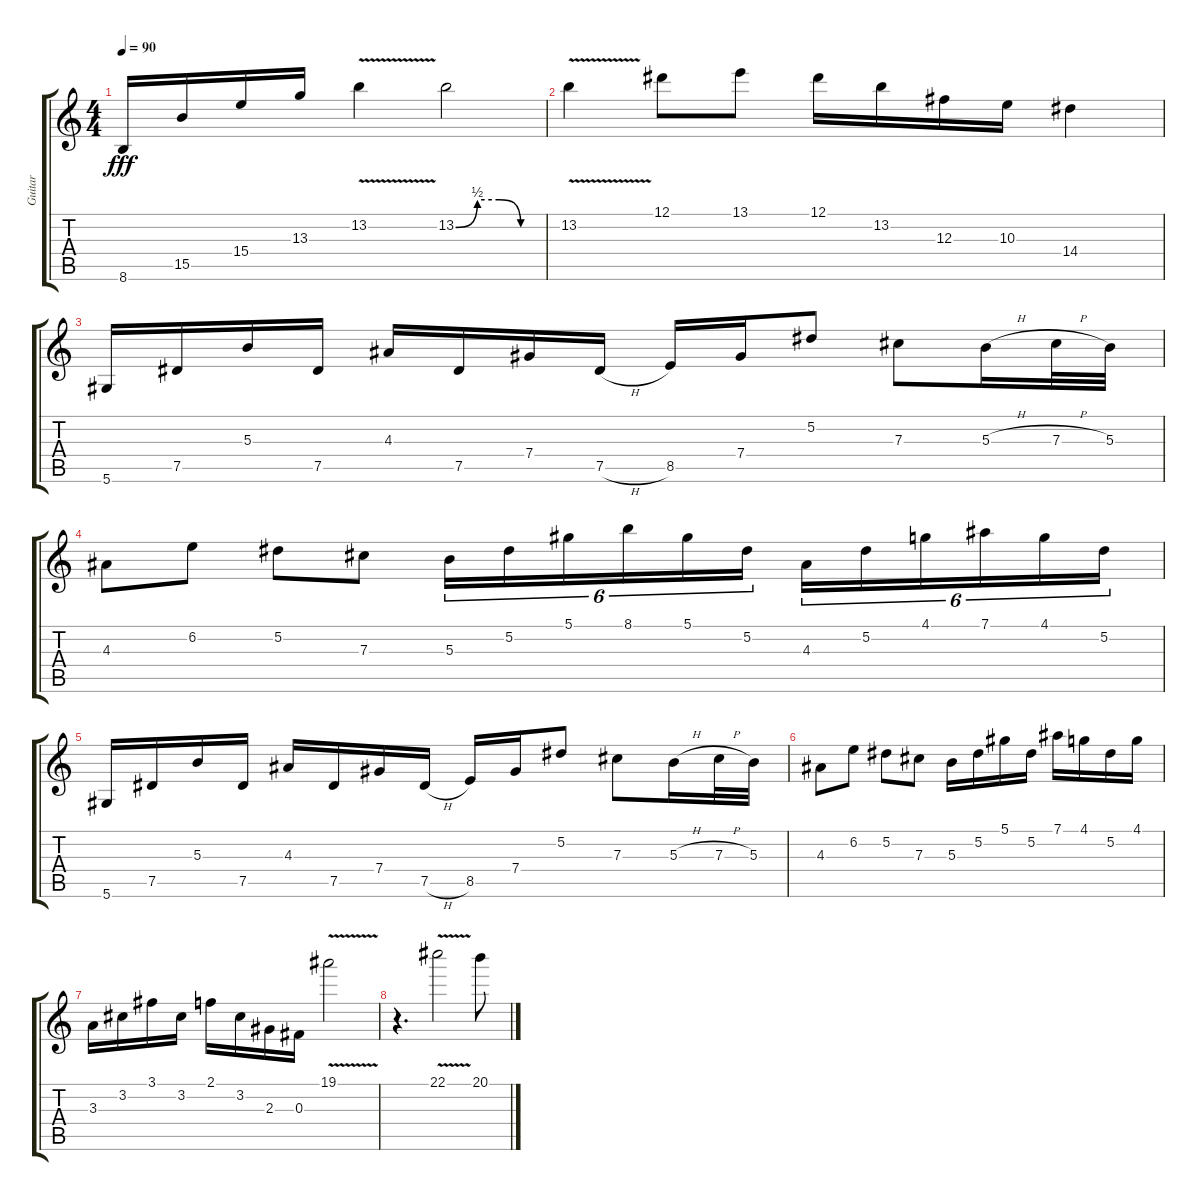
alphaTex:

\track ("Guitar" "Guitar") {instrument acousticguitarsteel}
\staff {score tabs}
\tuning (Eb4 Bb3 Gb3 Db3 Ab2 Eb2) {hide}
\ts (4 4)
\tempo 90
\clef g2
\ks c
8.6.16{dy fff} 15.5.16 15.4.16 13.3.16 13.2{v}.4 13.2{be (custom 0 0 15 2 30 2 45 0 60 0)}.2 |
13.2{v}.4 12.1.8 13.1.8 12.1.16 13.2.16 12.3.16 10.3.16 14.4.4 |
5.6.16 7.5.16 5.3.16 7.5.16 4.3.16 7.5.16 7.4.16 7.5{h}.16 8.5.16 7.4.16 5.2.8 7.3.8 5.3{h}.16 7.3{h}.32 5.3.32 |
4.3.8 6.2.8 5.2.8 7.3.8 5.3.16{tu (6 4)} 5.2.16{tu (6 4)} 5.1.16{tu (6 4)} 8.1.16{tu (6 4)} 5.1.16{tu (6 4)} 5.2.16{tu (6 4)} 4.3.16{tu (6 4)} 5.2.16{tu (6 4)} 4.1.16{tu (6 4)} 7.1.16{tu (6 4)} 4.1.16{tu (6 4)} 5.2.16{tu (6 4)} |
5.6.16 7.5.16 5.3.16 7.5.16 4.3.16 7.5.16 7.4.16 7.5{h}.16 8.5.16 7.4.16 5.2.8 7.3.8 5.3{h}.16 7.3{h}.32 5.3.32 |
4.3.8 6.2.8 5.2.8 7.3.8 5.3.16 5.2.16 5.1.16 5.2.16 7.1.16 4.1.16 5.2.16 4.1.16 |
3.3.16 3.2.16 3.1.16 3.2.16 2.1.16 3.2.16 2.3.16 0.3.16 19.1{v}.2 |
r.4{d} 22.1{v}.2 20.1.8
